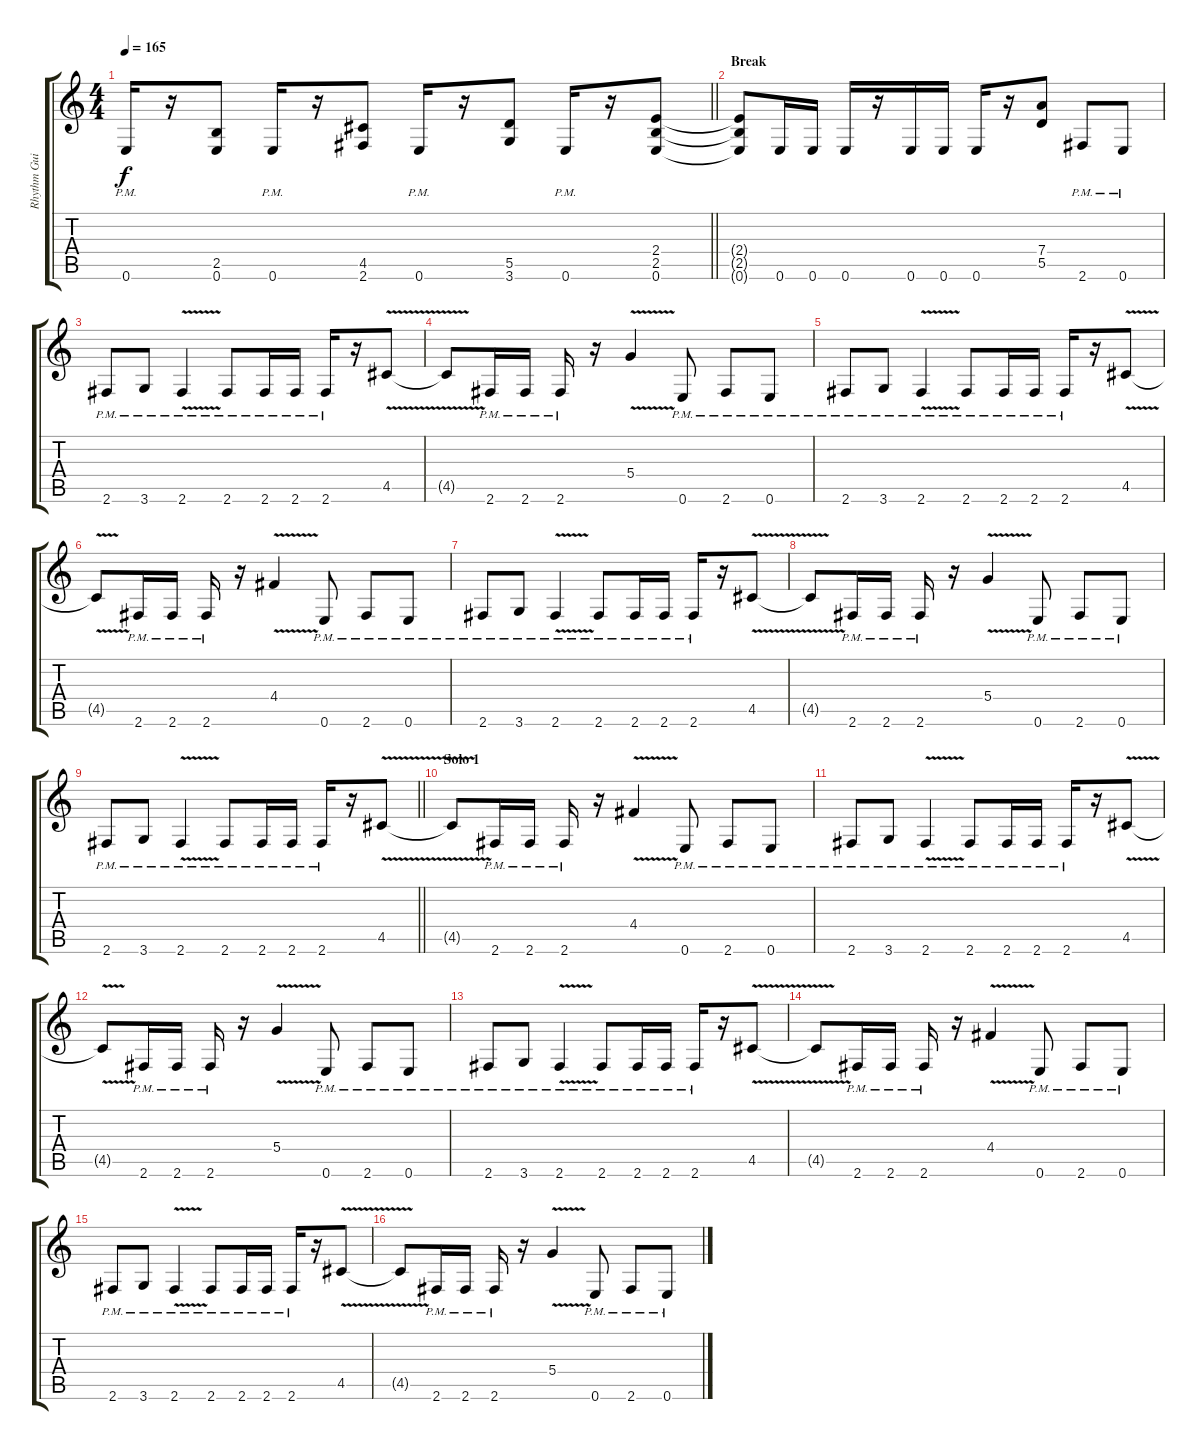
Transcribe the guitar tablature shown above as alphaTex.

\track ("Rhythm Guitar 1 [Dave Mustaine]" "Rhythm Gui") {instrument distortionguitar}
\staff {score tabs}
\tuning (E4 B3 G3 D3 A2 E2) {hide}
\ts (4 4)
\tempo 165
\clef g2
\barLineRight lightlight
\ks c
0.6{pm}.16{dy f} r.16 (2.5 0.6).8 0.6{pm}.16 r.16 (4.5 2.6).8 0.6{pm}.16 r.16 (5.5 3.6).8 0.6{pm}.16 r.16 (2.4 2.5 0.6).8 |
\section ("" "Break")
(2.4{t} 2.5{t} 0.6{t}).8 0.6.16 0.6.16 0.6.16 r.16 0.6.16 0.6.16 0.6.16 r.16 (7.4 5.5).8 2.6{pm}.8 0.6{pm}.8 |
2.6{pm}.8 3.6{pm}.8 2.6{v pm}.4 2.6{pm}.8 2.6{pm}.16 2.6{pm}.16 2.6{pm}.16 r.16 4.5{v}.8 |
4.5{t}.8 2.6{pm}.16 2.6{pm}.16 2.6{pm}.16 r.16 5.4{v}.4 0.6{pm}.8 2.6{pm}.8 0.6{pm}.8 |
2.6{pm}.8 3.6{pm}.8 2.6{v pm}.4 2.6{pm}.8 2.6{pm}.16 2.6{pm}.16 2.6{pm}.16 r.16 4.5{v}.8 |
4.5{t}.8 2.6{pm}.16 2.6{pm}.16 2.6{pm}.16 r.16 4.4{v}.4 0.6{pm}.8 2.6{pm}.8 0.6{pm}.8 |
2.6{pm}.8 3.6{pm}.8 2.6{v pm}.4 2.6{pm}.8 2.6{pm}.16 2.6{pm}.16 2.6{pm}.16 r.16 4.5{v}.8 |
4.5{t}.8 2.6{pm}.16 2.6{pm}.16 2.6{pm}.16 r.16 5.4{v}.4 0.6{pm}.8 2.6{pm}.8 0.6{pm}.8 |
\barLineRight lightlight
2.6{pm}.8 3.6{pm}.8 2.6{v pm}.4 2.6{pm}.8 2.6{pm}.16 2.6{pm}.16 2.6{pm}.16 r.16 4.5{v}.8 |
\section ("" "Solo 1")
4.5{t}.8 2.6{pm}.16 2.6{pm}.16 2.6{pm}.16 r.16 4.4{v}.4 0.6{pm}.8 2.6{pm}.8 0.6{pm}.8 |
2.6{pm}.8 3.6{pm}.8 2.6{v pm}.4 2.6{pm}.8 2.6{pm}.16 2.6{pm}.16 2.6{pm}.16 r.16 4.5{v}.8 |
4.5{t}.8 2.6{pm}.16 2.6{pm}.16 2.6{pm}.16 r.16 5.4{v}.4 0.6{pm}.8 2.6{pm}.8 0.6{pm}.8 |
2.6{pm}.8 3.6{pm}.8 2.6{v pm}.4 2.6{pm}.8 2.6{pm}.16 2.6{pm}.16 2.6{pm}.16 r.16 4.5{v}.8 |
4.5{t}.8 2.6{pm}.16 2.6{pm}.16 2.6{pm}.16 r.16 4.4{v}.4 0.6{pm}.8 2.6{pm}.8 0.6{pm}.8 |
2.6{pm}.8 3.6{pm}.8 2.6{v pm}.4 2.6{pm}.8 2.6{pm}.16 2.6{pm}.16 2.6{pm}.16 r.16 4.5{v}.8 |
4.5{t}.8 2.6{pm}.16 2.6{pm}.16 2.6{pm}.16 r.16 5.4{v}.4 0.6{pm}.8 2.6{pm}.8 0.6{pm}.8
